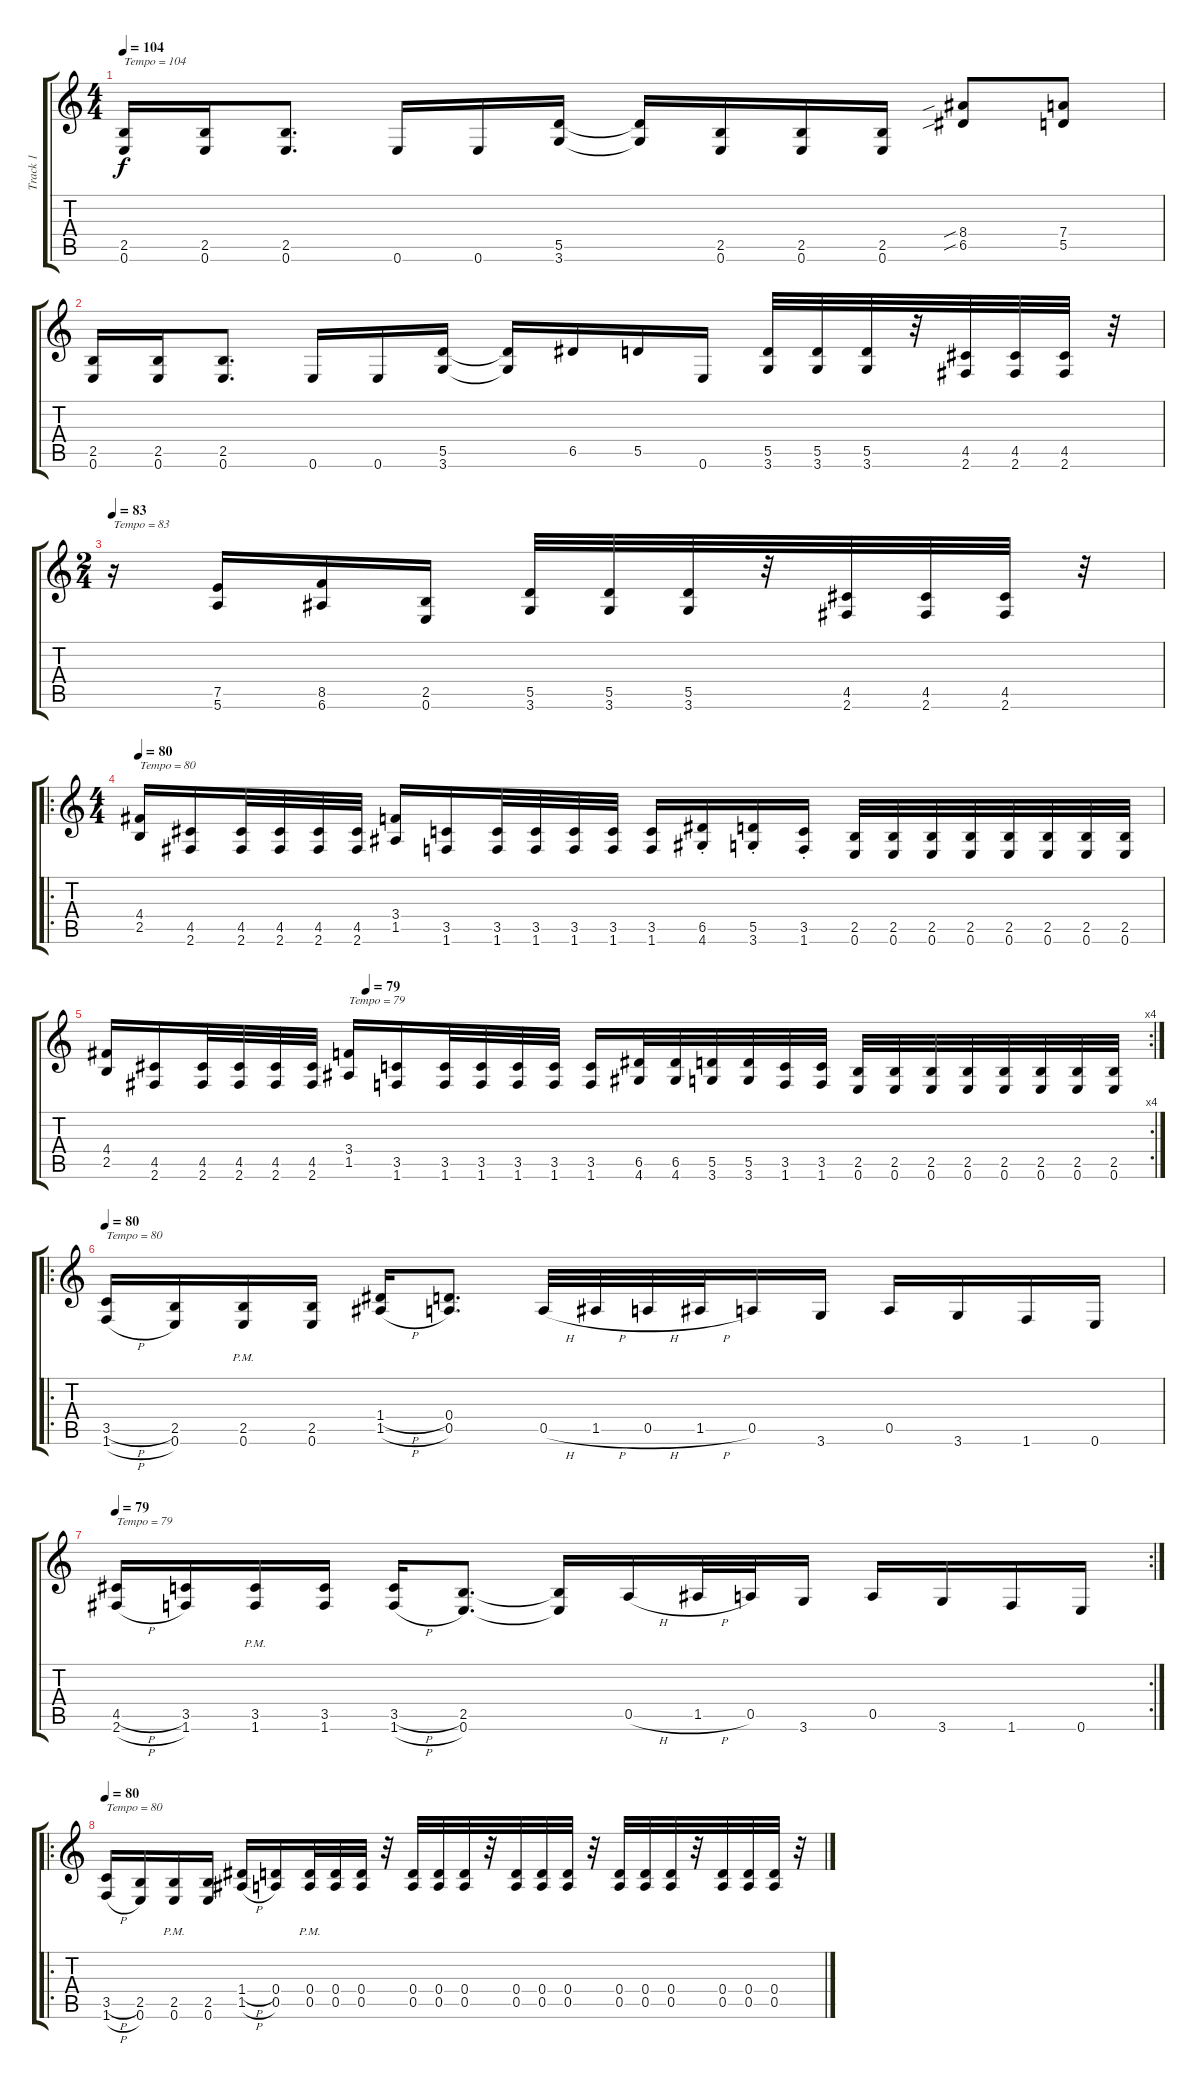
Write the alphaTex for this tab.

\track ("Track 1" "Track 1") {instrument acousticguitarnylon}
\staff {score tabs}
\tuning (E4 B3 G3 D3 A2 E2) {hide}
\ts (4 4)
\tempo 104
\clef g2
\ks c
(2.5 0.6).16{txt "Tempo = 104" dy f} (2.5 0.6).16 (2.5 0.6).8{d} 0.6.16 0.6.16 (5.5 3.6).16 (5.5{t} 3.6{t}).16 (2.5 0.6).16 (2.5 0.6).16 (2.5 0.6).16 (8.4{sib} 6.5{sib}).8 (7.4 5.5).8 |
(2.5 0.6).16 (2.5 0.6).16 (2.5 0.6).8{d} 0.6.16 0.6.16 (5.5 3.6).16 (5.5{t} 3.6{t}).16 6.5.16 5.5.16 0.6.16 (5.5 3.6).32 (5.5 3.6).32 (5.5 3.6).32 r.32 (4.5 2.6).32 (4.5 2.6).32 (4.5 2.6).32 r.32 |
\ts (2 4)
\tempo 83
r.16{txt "Tempo = 83"} (7.5 5.6).16 (8.5 6.6).16 (2.5 0.6).16 (5.5 3.6).32 (5.5 3.6).32 (5.5 3.6).32 r.32 (4.5 2.6).32 (4.5 2.6).32 (4.5 2.6).32 r.32 |
\ro
\ts (4 4)
\tempo 80
(4.4 2.5).16{txt "Tempo = 80"} (4.5 2.6).16 (4.5 2.6).32 (4.5 2.6).32 (4.5 2.6).32 (4.5 2.6).32 (3.4 1.5).16 (3.5 1.6).16 (3.5 1.6).32 (3.5 1.6).32 (3.5 1.6).32 (3.5 1.6).32 (3.5 1.6).16 (6.5{st} 4.6).16 (5.5{st} 3.6).16 (3.5{st} 1.6).16 (2.5 0.6).32 (2.5 0.6).32 (2.5 0.6).32 (2.5 0.6).32 (2.5 0.6).32 (2.5 0.6).32 (2.5 0.6).32 (2.5 0.6).32 |
\rc 4
\tempo (79 0.25)
(4.4 2.5).16 (4.5 2.6).16 (4.5 2.6).32 (4.5 2.6).32 (4.5 2.6).32 (4.5 2.6).32 (3.4 1.5).16{txt "Tempo = 79"} (3.5 1.6).16 (3.5 1.6).32 (3.5 1.6).32 (3.5 1.6).32 (3.5 1.6).32 (3.5 1.6).16 (6.5 4.6).32 (6.5 4.6).32 (5.5 3.6).32 (5.5 3.6).32 (3.5 1.6).32 (3.5 1.6).32 (2.5 0.6).32 (2.5 0.6).32 (2.5 0.6).32 (2.5 0.6).32 (2.5 0.6).32 (2.5 0.6).32 (2.5 0.6).32 (2.5 0.6).32 |
\ro
\tempo 80
(3.5{h} 1.6{h}).16{txt "Tempo = 80"} (2.5 0.6).16 (2.5{pm} 0.6).16 (2.5 0.6).16 (1.4{h} 1.5{h}).16 (0.4 0.5).8{d} 0.5{h}.32 1.5{h}.32 0.5{h}.32 1.5{h}.32 0.5.16 3.6.16 0.5.16 3.6.16 1.6.16 0.6.16 |
\rc 2
\tempo 79
(4.5{h} 2.6{h}).16{txt "Tempo = 79"} (3.5 1.6).16 (3.5{pm} 1.6).16 (3.5 1.6).16 (3.5{h} 1.6{h}).16 (2.5 0.6).8{d} (2.5{t} 0.6{t}).16 0.5{h}.16 1.5{h}.32 0.5.32 3.6.16 0.5.16 3.6.16 1.6.16 0.6.16 |
\ro
\tempo 80
(3.5{h} 1.6{h}).16{txt "Tempo = 80"} (2.5 0.6).16 (2.5{pm} 0.6).16 (2.5 0.6).16 (1.4{h} 1.5{h}).16 (0.4 0.5).16 (0.4{pm} 0.5).32 (0.4 0.5).32 (0.4 0.5).32 r.32 (0.4 0.5).32 (0.4 0.5).32 (0.4 0.5).32 r.32 (0.4 0.5).32 (0.4 0.5).32 (0.4 0.5).32 r.32 (0.4 0.5).32 (0.4 0.5).32 (0.4 0.5).32 r.32 (0.4 0.5).32 (0.4 0.5).32 (0.4 0.5).32 r.32
